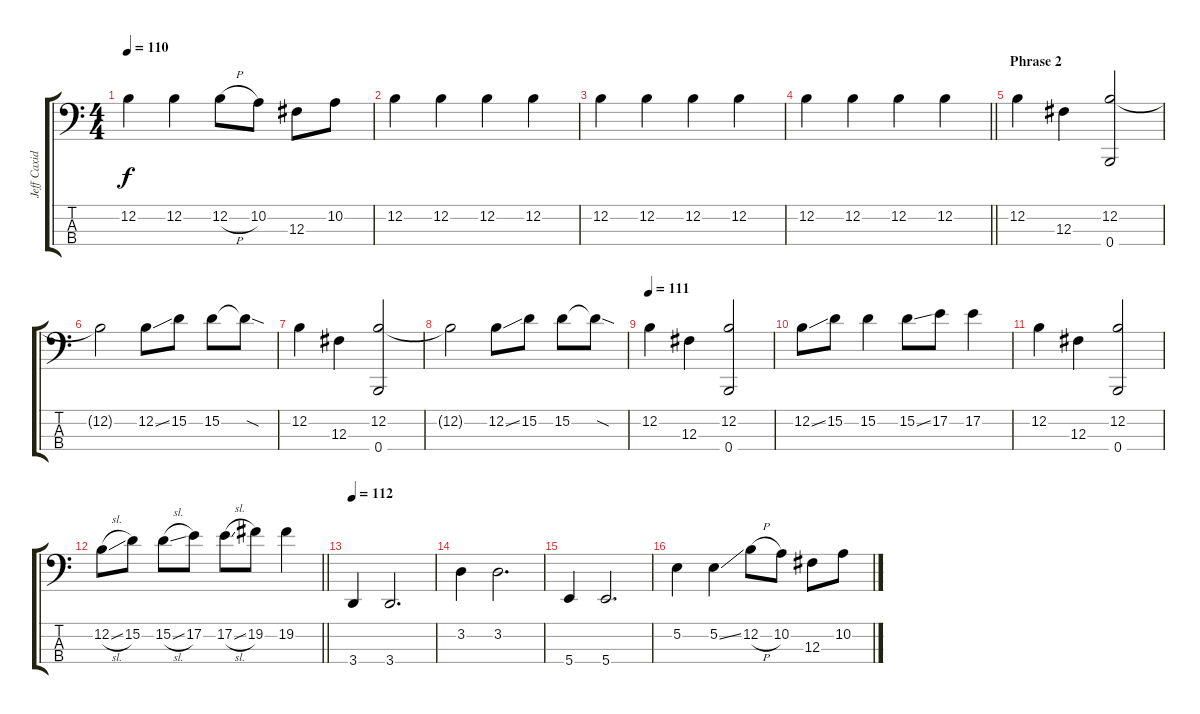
\track ("Jeff Caxide" "Jeff Caxid") {instrument electricbassfinger}
\staff {score tabs}
\tuning (E2 B1 Gb1 B0) {hide}
\ts (4 4)
\tempo 110
\clef f4
\ks c
12.2.4{dy f} 12.2.4 12.2{h}.8 10.2.8 12.3.8 10.2.8 |
12.2.4 12.2.4 12.2.4 12.2.4 |
12.2.4 12.2.4 12.2.4 12.2.4 |
\barLineRight lightlight
12.2.4 12.2.4 12.2.4 12.2.4 |
\section ("" "Phrase 2")
12.2.4 12.3.4 (12.2 0.4).2 |
12.2{t}.2 12.2{ss}.8 15.2.8 15.2.8 15.2{sod t}.8 |
12.2.4 12.3.4 (12.2 0.4).2 |
12.2{t}.2 12.2{ss}.8 15.2.8 15.2.8 15.2{sod t}.8 |
\tempo 111
12.2.4 12.3.4 (12.2 0.4).2 |
12.2{ss}.8 15.2.8 15.2.4 15.2{ss}.8 17.2.8 17.2.4 |
12.2.4 12.3.4 (12.2 0.4).2 |
\barLineRight lightlight
12.2{sl}.8 15.2.8 15.2{sl}.8 17.2.8 17.2{sl}.8 19.2.8 19.2.4 |
\tempo 112
3.4.4 3.4.2{d} |
3.2.4 3.2.2{d} |
5.4.4 5.4.2{d} |
5.2.4 5.2{ss}.4 12.2{h}.8 10.2.8 12.3.8 10.2.8
